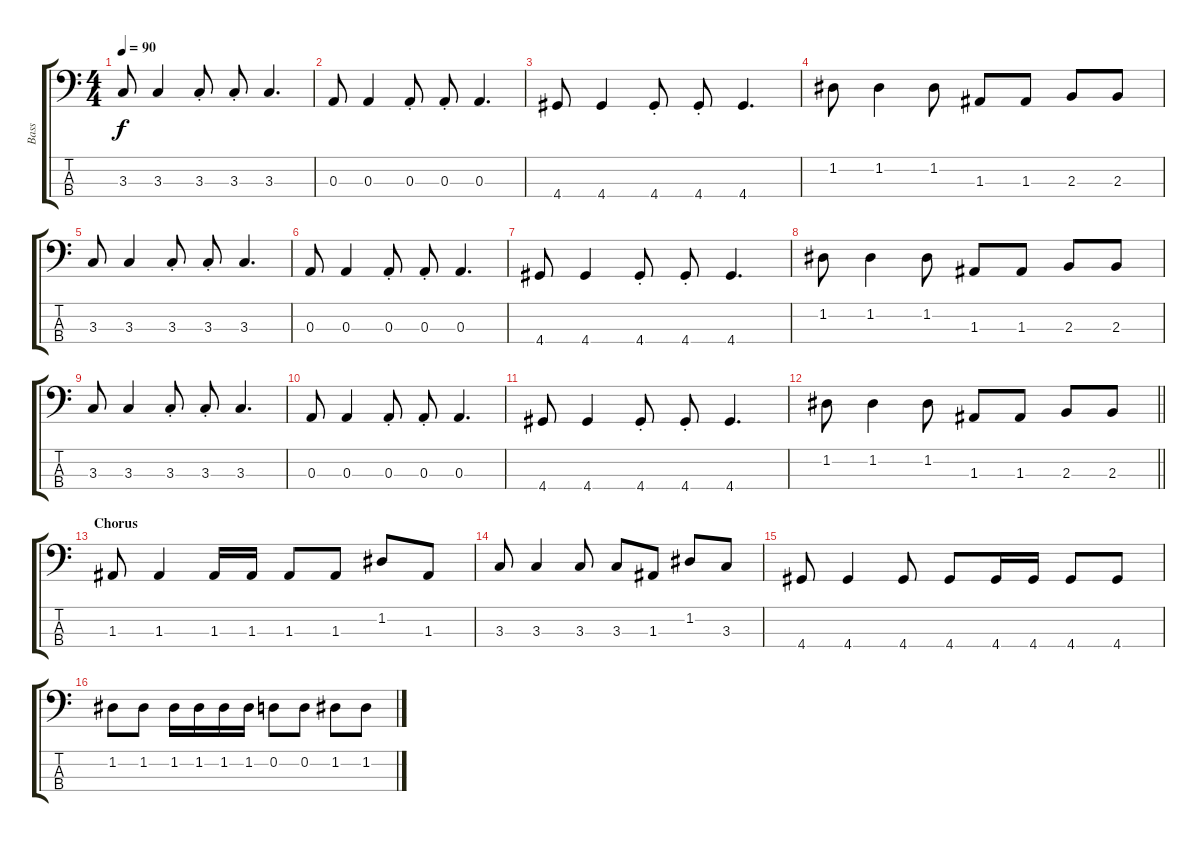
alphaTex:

\track ("Bass" "Bass") {instrument electricbassfinger}
\staff {score tabs}
\tuning (G2 D2 A1 E1) {hide}
\ts (4 4)
\tempo 90
\clef f4
\ks c
3.3.8{dy f} 3.3.4 3.3{st}.8 3.3{st}.8 3.3.4{d} |
0.3.8 0.3.4 0.3{st}.8 0.3{st}.8 0.3.4{d} |
4.4.8 4.4.4 4.4{st}.8 4.4{st}.8 4.4.4{d} |
1.2.8 1.2.4 1.2.8 1.3.8 1.3.8 2.3.8 2.3.8 |
3.3.8 3.3.4 3.3{st}.8 3.3{st}.8 3.3.4{d} |
0.3.8 0.3.4 0.3{st}.8 0.3{st}.8 0.3.4{d} |
4.4.8 4.4.4 4.4{st}.8 4.4{st}.8 4.4.4{d} |
1.2.8 1.2.4 1.2.8 1.3.8 1.3.8 2.3.8 2.3.8 |
3.3.8 3.3.4 3.3{st}.8 3.3{st}.8 3.3.4{d} |
0.3.8 0.3.4 0.3{st}.8 0.3{st}.8 0.3.4{d} |
4.4.8 4.4.4 4.4{st}.8 4.4{st}.8 4.4.4{d} |
\barLineRight lightlight
1.2.8 1.2.4 1.2.8 1.3.8 1.3.8 2.3.8 2.3.8 |
\section ("" "Chorus")
1.3.8 1.3.4 1.3.16 1.3.16 1.3.8 1.3.8 1.2.8 1.3.8 |
3.3.8 3.3.4 3.3.8 3.3.8 1.3.8 1.2.8 3.3.8 |
4.4.8 4.4.4 4.4.8 4.4.8 4.4.16 4.4.16 4.4.8 4.4.8 |
1.2.8 1.2.8 1.2.16 1.2.16 1.2.16 1.2.16 0.2.8 0.2.8 1.2.8 1.2.8
